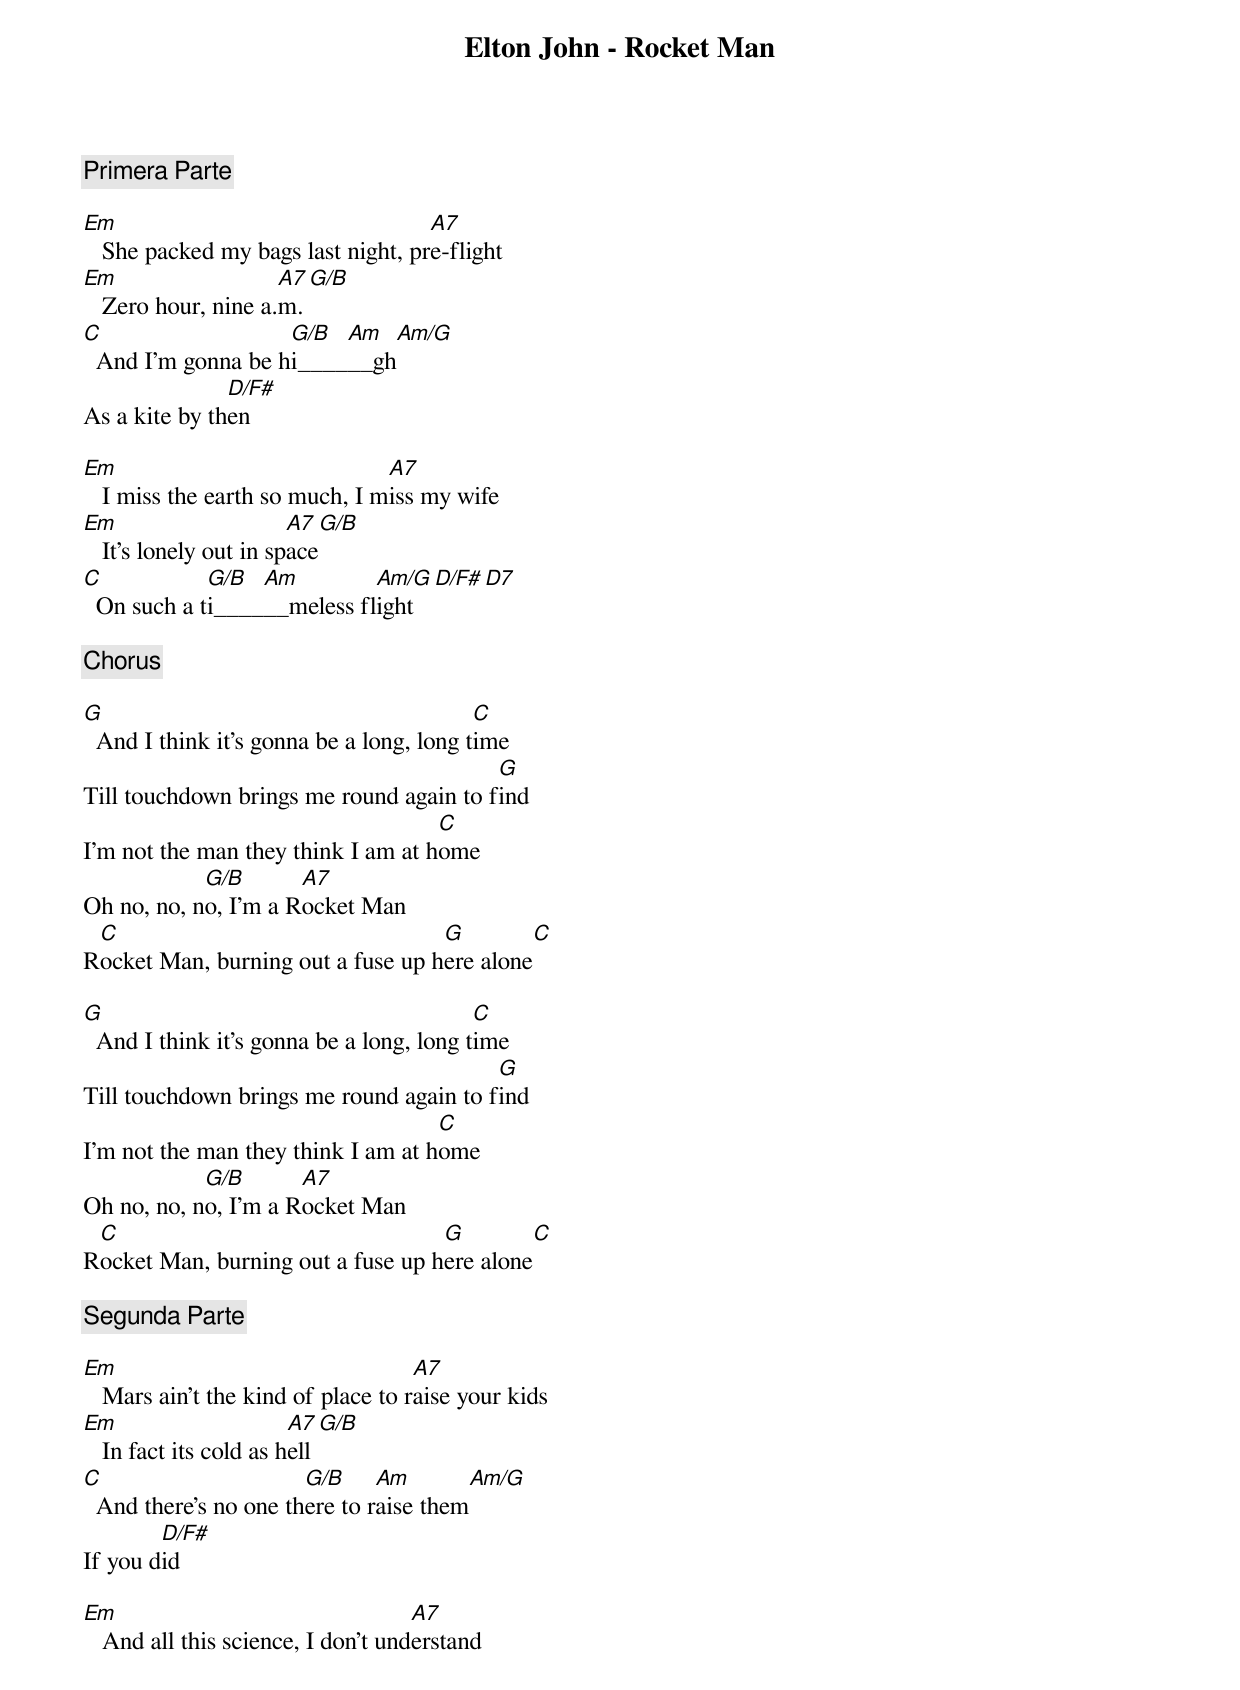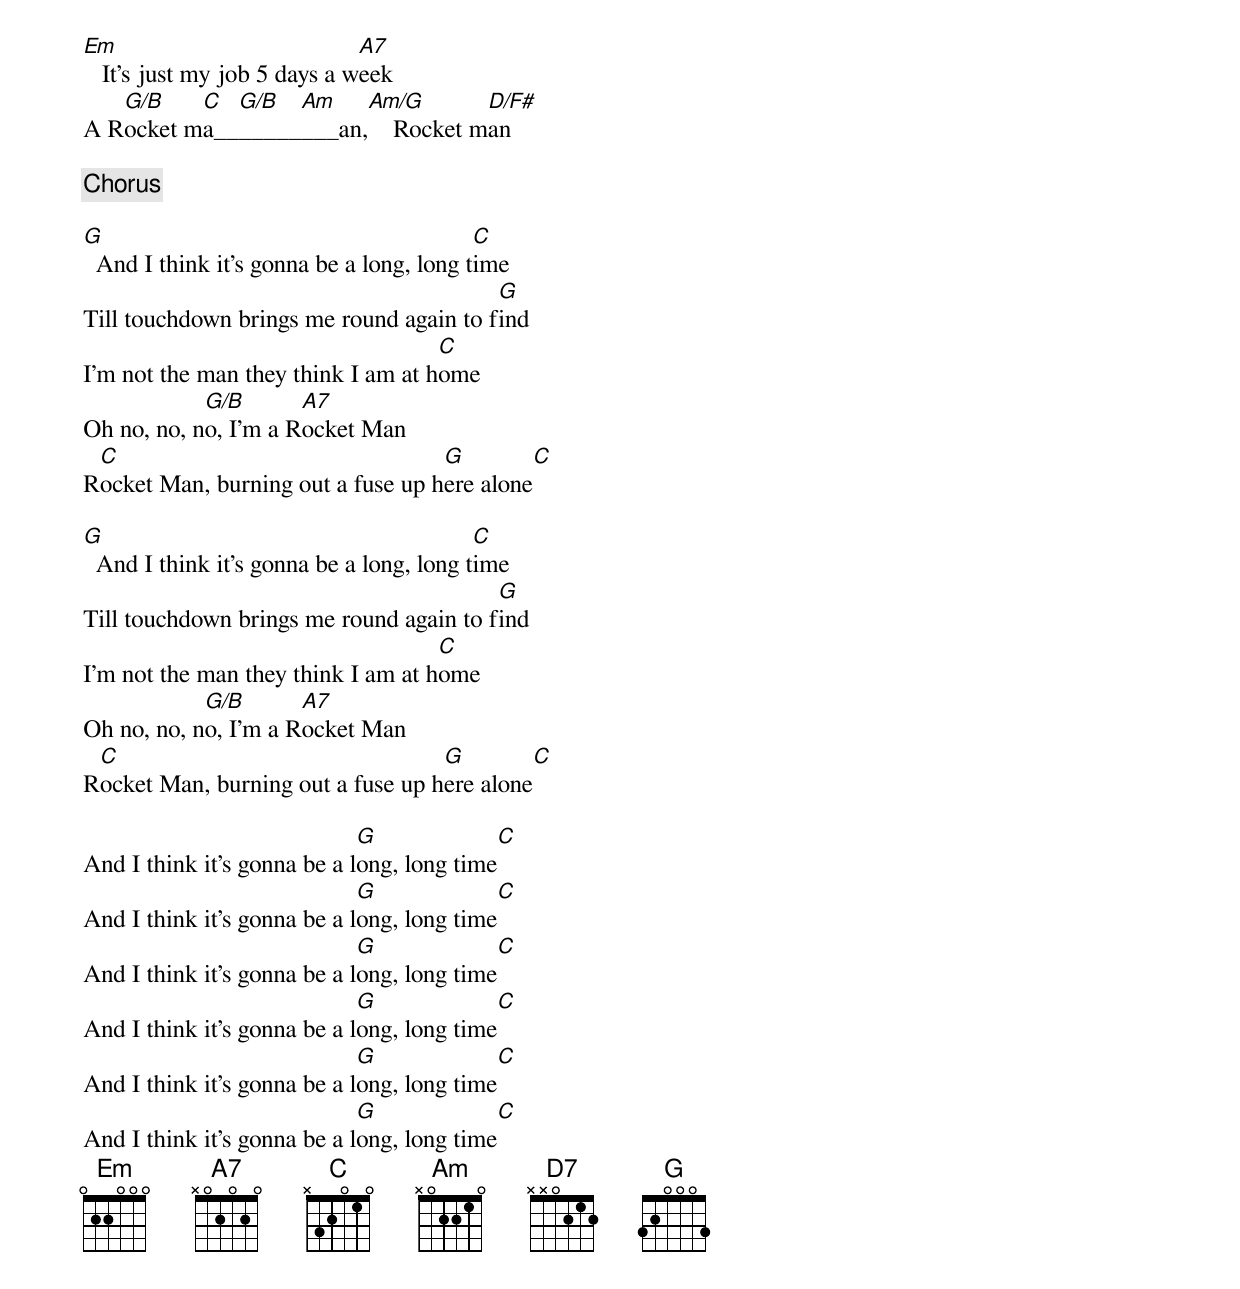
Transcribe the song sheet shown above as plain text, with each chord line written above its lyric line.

Elton John - Rocket Man

[Primera Parte]

Em                                  A7
   She packed my bags last night, pre-flight
Em                   A7  G/B
   Zero hour, nine a.m.
C                   G/B  Am   Am/G
  And I'm gonna be hi______gh
               D/F#
As a kite by then

Em                              A7
   I miss the earth so much, I miss my wife
Em                      A7  G/B
   It's lonely out in space
C            G/B  Am         Am/G  D/F#  D7
  On such a ti______meless flight

[Chorus]

G                                         C
  And I think it's gonna be a long, long time
                                         G
Till touchdown brings me round again to find
                                    C
I'm not the man they think I am at home
            G/B       A7
Oh no, no, no, I'm a Rocket Man
 C                                 G        C
Rocket Man, burning out a fuse up here alone

G                                         C
  And I think it's gonna be a long, long time
                                         G
Till touchdown brings me round again to find
                                    C
I'm not the man they think I am at home
            G/B       A7
Oh no, no, no, I'm a Rocket Man
 C                                 G        C
Rocket Man, burning out a fuse up here alone

[Segunda Parte]

Em                                  A7
   Mars ain't the kind of place to raise your kids
Em                      A7  G/B
   In fact its cold as hell
C                      G/B     Am        Am/G
  And there's no one there to raise them
        D/F#
If you did

Em                                  A7
   And all this science, I don't understand
Em                            A7
   It's just my job 5 days a week
   G/B    C  G/B  Am    Am/G        D/F#
A Rocket ma__________an,    Rocket man

[Chorus]

G                                         C
  And I think it's gonna be a long, long time
                                         G
Till touchdown brings me round again to find
                                    C
I'm not the man they think I am at home
            G/B       A7
Oh no, no, no, I'm a Rocket Man
 C                                 G        C
Rocket Man, burning out a fuse up here alone

G                                         C
  And I think it's gonna be a long, long time
                                         G
Till touchdown brings me round again to find
                                    C
I'm not the man they think I am at home
            G/B       A7
Oh no, no, no, I'm a Rocket Man
 C                                 G        C
Rocket Man, burning out a fuse up here alone

                             G              C
And I think it's gonna be a long, long time
                             G              C
And I think it's gonna be a long, long time
                             G              C
And I think it's gonna be a long, long time
                             G              C
And I think it's gonna be a long, long time
                             G              C
And I think it's gonna be a long, long time
                             G              C
And I think it's gonna be a long, long time
